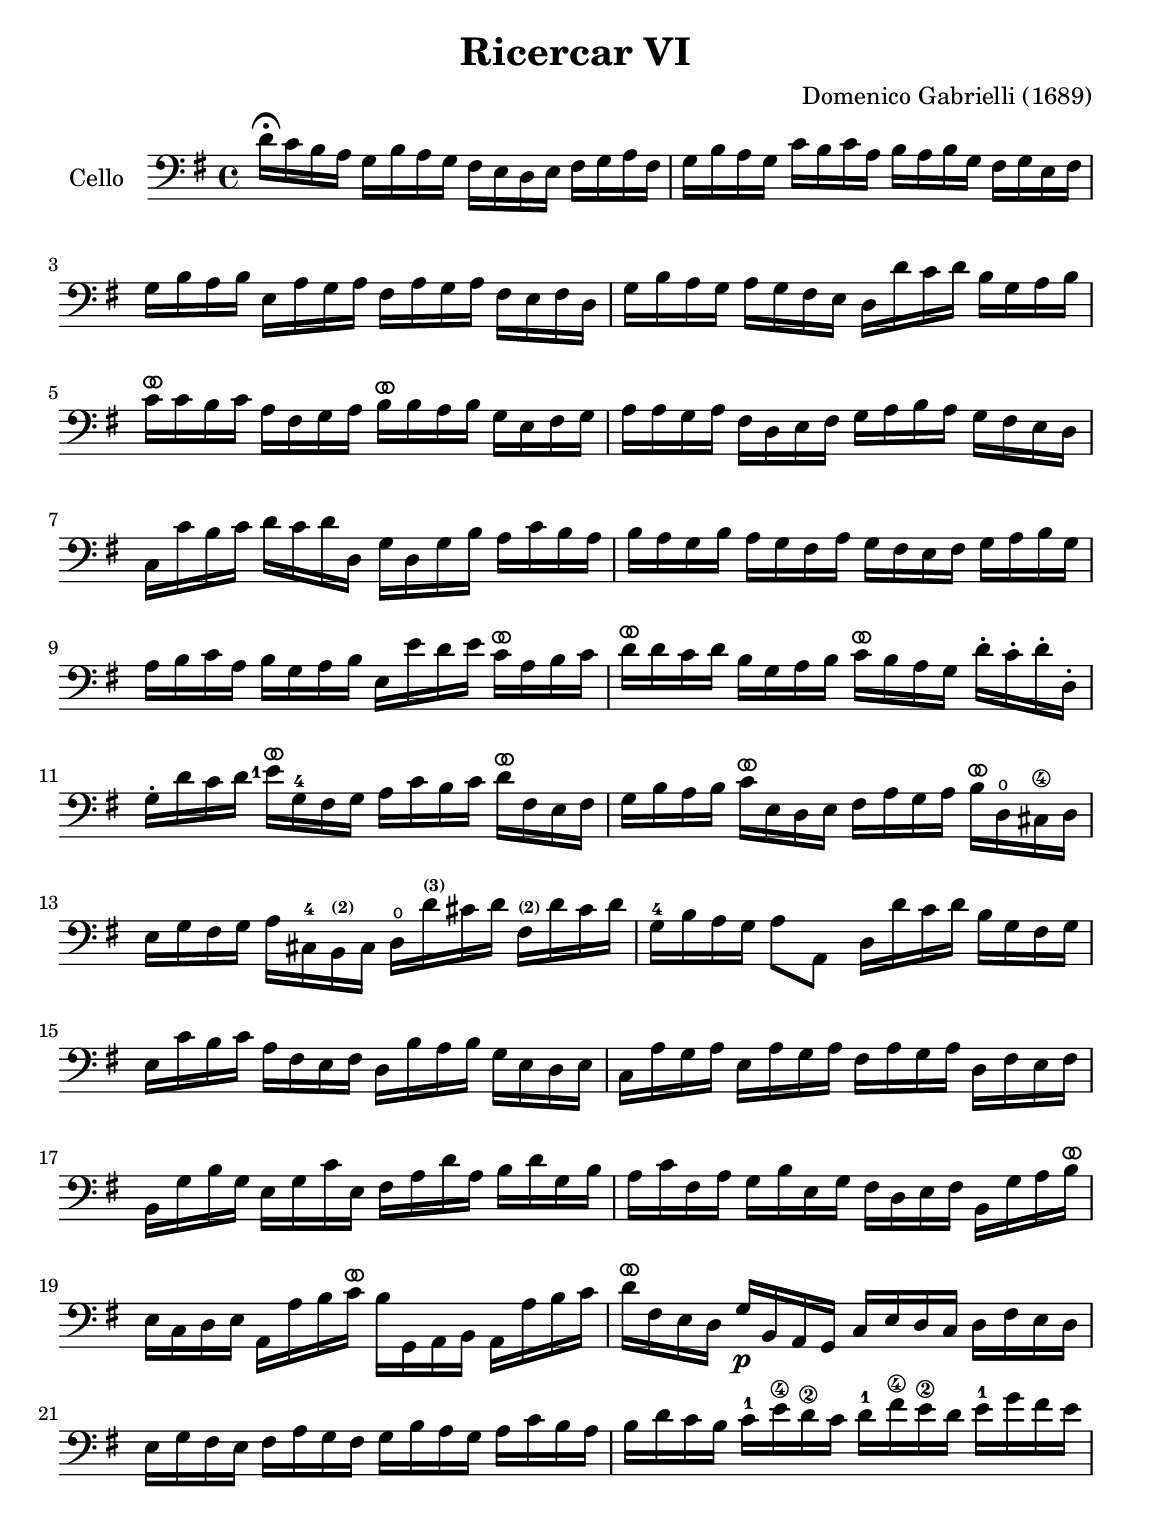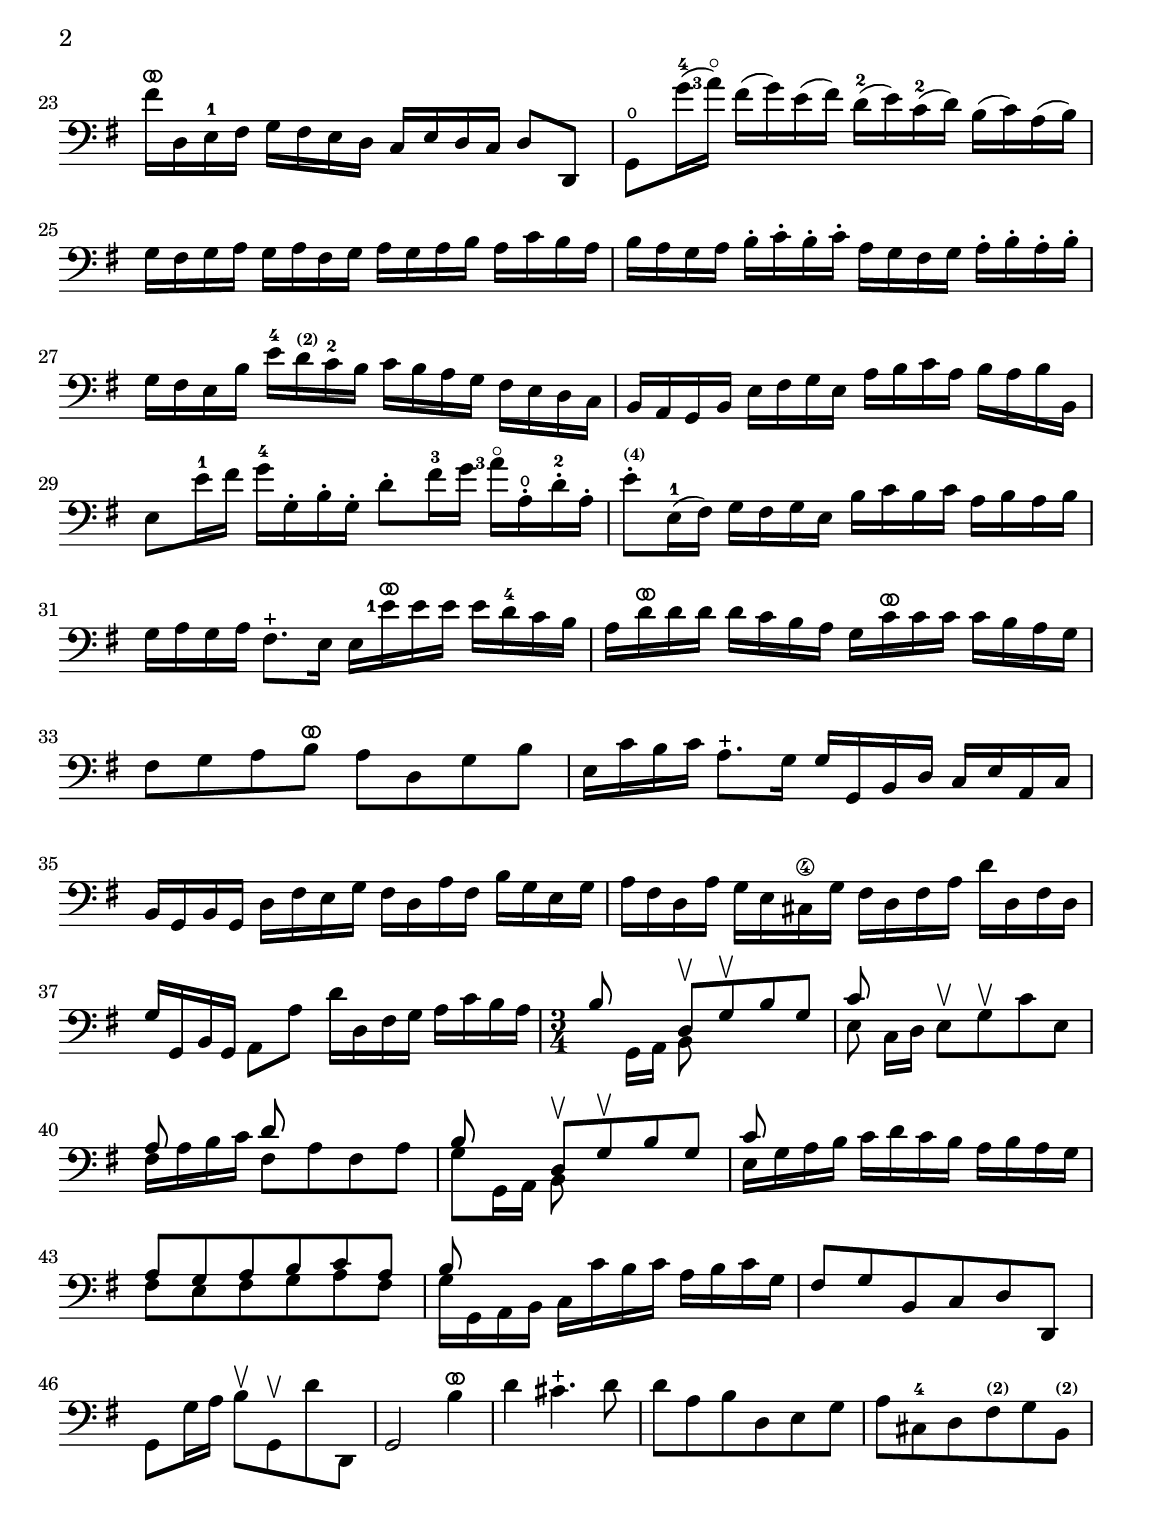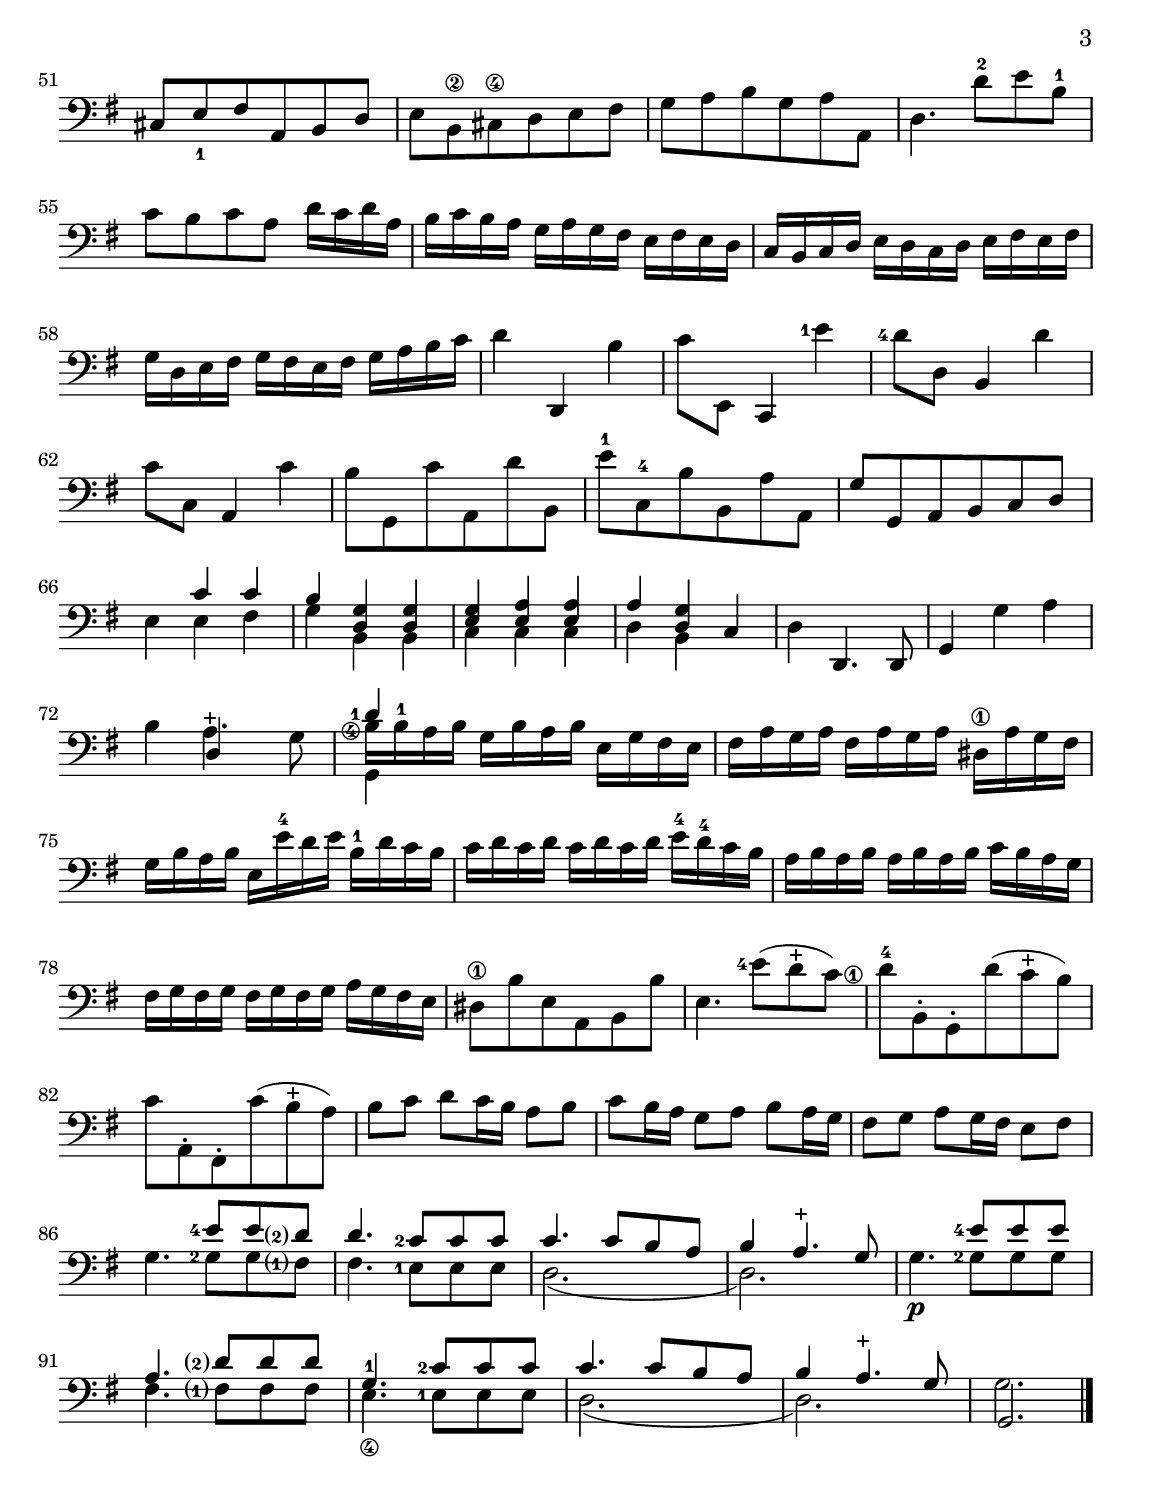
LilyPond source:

#(set-global-staff-size 21)

\version "2.18.2"

\header {
  title    = "Ricercar VI"
  composer = "Domenico Gabrielli (1689)"
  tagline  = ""
}

\language "italiano"

% iPad Pro 12.9

\paper {
  paper-width  = 195\mm
  paper-height = 260\mm
}

ringsps = #"
  0.15 setlinewidth
  0.9 0.6 moveto
  0.4 0.6 0.5 0 361 arc
  stroke
  1.0 0.6 0.5 0 361 arc
  stroke
  "

vibrato = \markup {
  \with-dimensions #'(-0.2 . 1.6) #'(0 . 1.2)
  \postscript #ringsps
}

\score {
  \new Staff
   \with {instrumentName = #"Cello "}
   {
   \override Hairpin.to-barline = ##f
   \time 4/4
   \key sol \major
   \clef "bass"
   re'16\fermata do'16 si16 la16
   sol16 si16 la16 sol16
   fad16 mi16 re16 mi16
   fad16 sol16 la16 fad16                              % 1
   sol16 si16 la16 sol16
   do'16 si16 do'16 la16
   si16 la16 si16 sol16
   fad16 sol16 mi16 fad16                              % 2
   sol16 si16 la16 si16
   mi16 la16 sol16 la16
   fad16 la16 sol16 la16
   fad16 mi16 fad16 re16                               % 3
   sol16 si16 la16 sol16
   la16 sol16 fad16 mi16
   re16 re'16 do'16 re'16
   si16 sol16 la16 si16                                % 4
   do'16^\vibrato do'16 si16 do'16
   la16 fad16 sol16 la16
   si16^\vibrato si16 la16 si16
   sol16 mi16 fad16 sol16                              % 5
   la16 la16 sol16 la16
   fad16 re16 mi16 fad16
   sol16 la16 si16 la16
   sol16 fad16 mi16 re16                               % 6
   do16 do'16 si16 do'16
   re'16 do'16 re'16 re16
   sol16 re16 sol16 si16
   la16 do'16 si16 la16                                % 7
   si16 la16 sol16 si16
   la16 sol16 fad16 la16
   sol16 fad16 mi16 fad16
   sol16 la16 si16 sol16                               % 8
   la16 si16 do'16 la16
   si16 sol16 la16 si16
   mi16 mi'16 re'16 mi'16
   do'16^\vibrato la16 si16 do'16                      % 9
   re'16^\vibrato re'16 do'16 re'16
   si16 sol16 la16 si16
   do'16^\vibrato si16 la16 sol16
   re'16-. do'16-. re'16-. re16-.                      % 10
   sol16-. re'16 do'16 re'16
   {\set fingeringOrientations = #'(left)
   <mi'-1>16^\vibrato} sol16-4 fad16 sol16
   la16 do'16 si16 do'16
   re'16^\vibrato fad16 mi16 fad16                     % 11
   sol16 si16 la16 si16
   do'16^\vibrato mi16 re16 mi16
   fad16 la16 sol16 la16
   si16^\vibrato re16\open dod16-\4 re16               % 12
   mi16 sol16 fad16 sol16
   la16 dod16-4 si,16^\markup{\bold\teeny (2)} dod16
   re16\open
   re'16^\markup{\bold\teeny (3)}
   dod'16 re'16
   fad16^\markup{\bold\teeny (2)} re'16 dod'16 re'16   % 13
   sol16-4 si16 la16 sol16
   la8 la,8
   re16 re'16 do'16 re'16
   si16 sol16 fad16 sol16                              % 14
   mi16 do'16 si16 do'16
   la16 fad16 mi16 fad16
   re16 si16 la16 si16
   sol16 mi16 re16 mi16                                % 15
   do16 la16 sol16 la16
   mi16 la16 sol16 la16
   fad16 la16 sol16 la16
   re16 fad16 mi16 fad16                               % 16
   si,16 sol16 si16 sol16
   mi16 sol16 do'16 mi16
   fad16 la16 re'16 la16
   si16 re'16 sol16 si16                               % 17
   la16 do'16 fad16 la16
   sol16 si16 mi16 sol16
   fad16 re16 mi16 fad16
   si,16 sol16 la16 si16^\vibrato                      % 18
   mi16 do16 re16 mi16
   la,16 la16 si16 do'16^\vibrato
   si16 sol,16 la,16 si,16
   la,16 la16 si16 do'16                               % 19
   re'16^\vibrato fad16 mi16 re16
   sol16\p si,16 la,16 sol,16
   do16 mi16 re16 do16
   re16 fad16 mi16 re16                                % 20
   mi16 sol16 fad16 mi16
   fad16 la16 sol16 fad16
   sol16 si16 la16 sol16
   la16 do'16 si16 la16                                % 21
   si16 re'16 do'16 si16
   do'16-1 mi'16\4 re'16\2 do'16
   re'16-1 fad'16\4 mi'16\2 re'16
   mi'16-1 sol'16 fad'16 mi'16                         % 22
   fad'16^\vibrato re16 mi16-1 fad16
   sol16  fad16 mi16 re16
   do16 mi16 re16 do16
   re8 re,8                                            % 23
   sol,8\open sol'16-4(
   \set fingeringOrientations = #'(left)
    <la'-3\flageolet>16)
   fad'16(sol'16) mi'16(fad'16)
   re'16-2(mi'16) do'16-2(re'16)
   si16(do'16) la16(si16)                              % 24
   sol16 fad16 sol16 la16
   sol16 la16 fad16 sol16
   la16 sol16 la16 si16
   la16 do'16 si16 la16                                % 25
   si16 la16 sol16 la16
   si16-. do'16-. si16-. do'16-.
   la16 sol16 fad16 sol16
   la16-. si16-. la16-. si16-.                         % 26
   sol16 fad16 mi16 si16
   mi'16-4 re'16^\markup{\bold\teeny (2)} do'16-2 si16
   do'16 si16 la16 sol16
   fad16 mi16 re16 do16                                % 27
   si,16 la,16 sol,16 si,16
   mi16 fad16 sol16 mi16
   la16 si16 do'16 la16
   si16 la16 si16 si,16                                % 28
   mi8 mi'16-1 fad'16
   sol'16-4 sol16-. si16-. sol16-.
   re'8-. fad'16-3 sol'16
   {\set fingeringOrientations = #'(left)
    <la'-3\flageolet>16}
   la16-.\open re'16-.-2 la16-.      % 29
   mi'8-.^\markup{\bold\teeny (4)} mi16-1(fad16)
   sol16 fad16 sol16 mi16
   si16 do'16 si16 do'16
   la16 si16 la16 si16                                 % 30
   sol16 la16 sol16 la16
   fad8.\stopped mi16
   mi16
   {\set fingeringOrientations = #'(left)
    <mi'-1>16^\vibrato}
   mi'16 mi'16
   mi'16 re'16-4 do'16 si16                            % 31
   la16 re'16^\vibrato re'16 re'16
   re'16 do'16 si16 la16
   sol16 do'16^\vibrato do'16 do'16
   do'16 si16 la16 sol16                               % 32
   fad8 sol8 la8 si8^\vibrato
   la8 re8 sol8 si8                                    % 33
   mi16 do'16 si16 do'16
   la8.\stopped sol16
   sol16 sol,16 si,16 re16
   do16 mi16 la,16 do16                                % 34
   si,16 sol,16 si,16 sol,16
   re16 fad16 mi16 sol16
   fad16 re16 la16 fad16
   si16 sol16 mi16 sol16                               % 35
   la16 fad16 re16 la16
   sol16 mi16 dod16\4 sol16
   fad16 re16 fad16 la16
   re'16 re16 fad16 re16                               % 36
   sol16 sol,16 si,16 sol,16
   la,8 la8
   re'16 re16 fad16 sol16
   la16 do'16 si16 la16                                % 37
   \time 3/4
   <<{si8 s8 re8\upbow sol8\upbow si8 sol8}\\
     {s8 sol,16 la,16 si,8 s4.}>>                      % 38
   <<{do'8} \\ {mi8}>>
   \stemDown
   do16 re16
   \stemNeutral
   mi8\upbow sol8\upbow do'8 mi8                       % 39
   <<{la8} \\ {fad16 la16 si16 do'16}>>
   <<{re'8} \\ {fad8 la8 fad8 la8}>>                   % 40
   <<{si8 s8 re8\upbow sol8\upbow si8 sol8}\\
     {sol8 sol,16 la,16 si,8 s4.}>>                    % 41
   <<{do'8} \\ {mi16 sol16 la16 si16}>>
   do'16 re'16 do'16 si16
   la16 si16 la16 sol16                                % 42
   <<{la8 sol8 la8 si8 do'8 la8} \\
     {fad8 mi8 fad8 sol8 la8 fad8}>>                   % 43
   <<{si8} \\ {sol16 sol,16 la,16 si,16}>>
   do16 do'16 si16 do'16
   la16 si16 do'16 sol16                               % 44
   fad8 sol8 si,8 do8 re8 re,8                         % 45
   sol,8 sol16 la16
   si8\upbow sol,8\upbow re'8 re,8                     % 46
   sol,2 si4^\vibrato                                  % 47
   re'4 dod'4.\stopped re'8                            % 48
   re'8 la8 si8 re8 mi8 sol8                           % 49
   la8 dod8-4 re8
   fad8^\markup{\bold\teeny (2)}
   sol8 si,8^\markup{\bold\teeny (2)}                  % 50
   dod8%^\markup{\bold\teeny (4)}
   \set fingeringOrientations = #'(down)
   <mi-1>8 fad8 la,8 si,8 re8                          % 51
   mi8 si,8\2 dod8\4 re8 mi8 fad8                      % 52
   sol8 la8 si8 sol8 la8 la,8                          % 53
   re4. re'8-2 mi'8 si8-1                              % 54
   do'8 si8 do'8 la8
   re'16 do'16 re'16 la16                              % 55
   si16 do'16 si16 la16
   sol16 la16 sol16 fad16
   mi16 fad16 mi16 re16                                % 56
   do16 si,16 do16 re16
   mi16 re16 do16 re16
   mi16 fad16 mi16 fad16                               % 57
   sol16 re16 mi16 fad16
   sol16 fad16 mi16 fad16
   sol16 la16 si16 do'16                               % 58
   re'4 re,4 si4                                       % 59
   do'8 mi,8 do,4
   {\set fingeringOrientations = #'(left)
    <mi'-1>4}                                          % 60
   {\set fingeringOrientations = #'(left)
    <re'-4>8} re8 si,4 re'4                            % 61
   do'8 do8 la,4 do'4                                  % 62
   si8 sol,8 do'8 la,8 re'8 si,8                       % 63
   mi'8-1 do8-4 si8 si,8 la8 la,8                      % 64
   sol8 sol,8 la,8 si,8 do8 re8                        % 65
   mi4 <<{do'4 do'4} \\ {mi4 fad4}>>                   % 66
   <<{si4 <<sol4 re4>> <<sol4 re4>>} \\
     {sol4 si,4 si,4}>>                                % 67
   <<{<<mi4 sol4>> <<mi4 la4>> <<mi4 la4>>} \\
     {do4 do4 do4}>>                                   % 68
   <<{la4 <<re4 sol4>>} \\
     {re4 si,4}>> do4                                  % 69
   re4 re,4. re,8                                      % 70
   sol,4 sol4 la4                                      % 71
   si4 <<{re4}\\ {la4.^\stopped}>> sol8                % 72
    <<
     \set fingeringOrientations = #'(left)
     \voiceOne <re'-1>4
     \new Voice {
       \set fingeringOrientations = #'(left)
       \voiceTwo <si\finger\markup{\circle 4}>16
       \set fingeringOrientations = #'(up)
       <si-1>16 la16 si16
     }
     \new Voice {
       \voiceThree
       \stemDown
       \shiftOff
       sol,4
     }
   >>
   \oneVoice
   sol16 si16 la16 si16
   mi16 sol16 fad16 mi16                               % 73
   fad16 la16 sol16 la16
   fad16 la16 sol16 la16
   red16\1 la16 sol16 fad16                            % 74
   sol16 si16 la16 si16
   mi16 mi'16-4 re'16 mi'16
   si16-1 re'16 do'16 si16                             % 75
   do'16 re'16 do'16 re'16
   do'16 re'16 do'16 re'16
   mi'16-4 re'16-4 do'16 si16                          % 76
   la16 si16 la16 si16
   la16 si16 la16 si16
   do'16 si16 la16 sol16                               % 77
   fad16 sol16 fad16 sol16
   fad16 sol16 fad16 sol16
   la16 sol16 fad16 mi16                               % 78
   red8\1 si8 mi8 la,8 si,8 si8                        % 79
    mi4.
    \set fingeringOrientations = #'(left)
    <mi'-4>8
    (re'8\stopped
    \set fingeringOrientations = #'(right)
    <do'\finger\markup{\circle 1}>8)                             % 80
   re'8-4 si,8-. sol,8-.
   re'8(do'8\stopped si8)                              % 81
   do'8 la,8-. fad,8-.
   do'8(si8\stopped la8)                               % 82
   si8 do'8 re'8 do'16 si16 la8 si8                    % 83
   do'8 si16 la16 sol8 la8 si8 la16 sol16              % 84
   fad8 sol8 la8 sol16 fad16 mi8 fad8                  % 85
   sol4.
   <<{\set fingeringOrientations = #'(left)
      <mi'-4>8 mi'8
      <re'\finger\markup{(2)}>8
     }\\
     {\set fingeringOrientations = #'(left)
      <sol-2>8 sol8 <fad\finger\markup{(1)}>8}>>       % 86
   <<{\set fingeringOrientations = #'(left)
      re'4. <do'-2>8 do'8 do'8}\\
     {fad4. <mi-1>8 mi8 mi8}>>                         % 87
   <<{do'4. do'8 si8 la8}\\
     {re2.(}>>                                         % 88
   <<{si4 la4.\stopped sol8}\\
     {re2.)}>>                                         % 89
   sol4.\p
   <<{\set fingeringOrientations = #'(left)
      <mi'-4>8 mi'8 mi'8}\\
     {\set fingeringOrientations = #'(left)
      <sol-2>8 sol8 sol8}>>                            % 90
    <<{\set fingeringOrientations = #'(left)
       la4. <re'\finger\markup{(2)}>8 re'8 re'8}\\
     {fad4. <fad\finger\markup{(1)}>8 fad8 fad8}>>     % 91
    <<{sol4.-1
       \set fingeringOrientations = #'(left)
       <do'-2>8 do'8 do'8}\\
     {mi4._\4 <mi-1>8 mi8 mi8}>>                       % 92
   <<{do'4. do'8 si8 la8}\\
     {re2.(}>>                                         % 93
   <<{si4 la4.\stopped sol8}\\
     {re2.)}>>                                         % 94
   <<{sol,2.}\\{sol2.}>>                               % 95
   \bar "|."
 }
}
